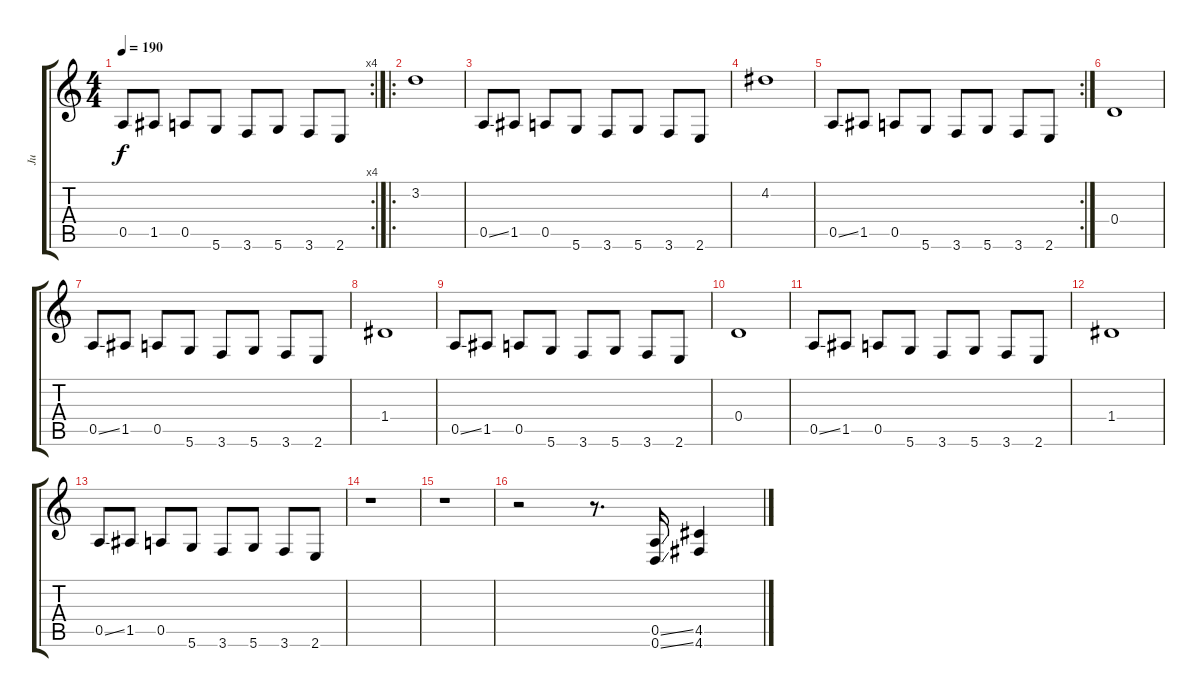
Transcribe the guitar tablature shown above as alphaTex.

\track ("Ju" "Ju") {instrument distortionguitar}
\staff {score tabs}
\tuning (E4 B3 G3 D3 A2 D2) {hide}
\rc 4
\ts (4 4)
\tempo 190
\clef g2
\ks c
0.5.8{dy f} 1.5.8 0.5.8 5.6.8 3.6.8 5.6.8 3.6.8 2.6.8 |
\ro
3.2.1 |
0.5{ss}.8 1.5.8 0.5.8 5.6.8 3.6.8 5.6.8 3.6.8 2.6.8 |
4.2.1 |
\rc 2
0.5{ss}.8 1.5.8 0.5.8 5.6.8 3.6.8 5.6.8 3.6.8 2.6.8 |
0.4.1 |
0.5{ss}.8 1.5.8 0.5.8 5.6.8 3.6.8 5.6.8 3.6.8 2.6.8 |
1.4.1 |
0.5{ss}.8 1.5.8 0.5.8 5.6.8 3.6.8 5.6.8 3.6.8 2.6.8 |
0.4.1 |
0.5{ss}.8 1.5.8 0.5.8 5.6.8 3.6.8 5.6.8 3.6.8 2.6.8 |
1.4.1 |
0.5{ss}.8 1.5.8 0.5.8 5.6.8 3.6.8 5.6.8 3.6.8 2.6.8 |
r.1 |
r.1 |
r.2 r.8{d} (0.5{ss} 0.6{ss}).16 (4.5 4.6).4
